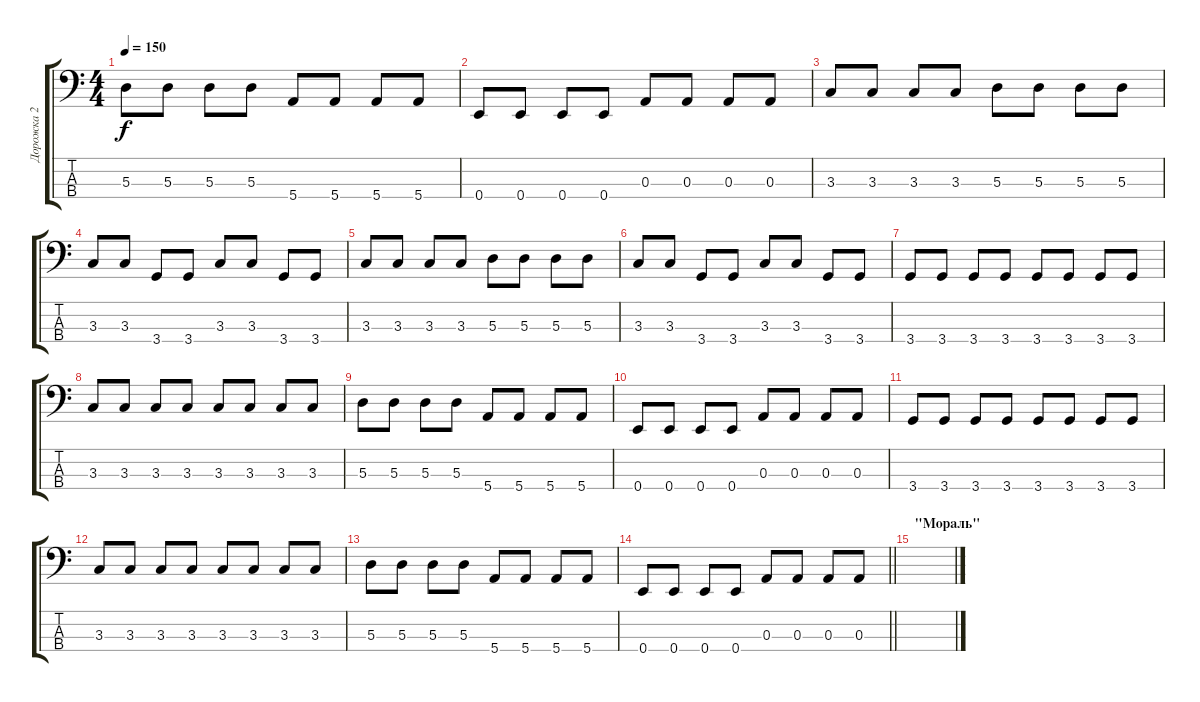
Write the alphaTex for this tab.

\track ("Дорожка 2" "Дорожка 2") {instrument electricbassfinger}
\staff {score tabs}
\tuning (G2 D2 A1 E1) {hide}
\ts (4 4)
\tempo 150
\clef f4
\ks c
5.3.8{dy f} 5.3.8 5.3.8 5.3.8 5.4.8 5.4.8 5.4.8 5.4.8 |
0.4.8 0.4.8 0.4.8 0.4.8 0.3.8 0.3.8 0.3.8 0.3.8 |
3.3.8 3.3.8 3.3.8 3.3.8 5.3.8 5.3.8 5.3.8 5.3.8 |
3.3.8 3.3.8 3.4.8 3.4.8 3.3.8 3.3.8 3.4.8 3.4.8 |
3.3.8 3.3.8 3.3.8 3.3.8 5.3.8 5.3.8 5.3.8 5.3.8 |
3.3.8 3.3.8 3.4.8 3.4.8 3.3.8 3.3.8 3.4.8 3.4.8 |
3.4.8 3.4.8 3.4.8 3.4.8 3.4.8 3.4.8 3.4.8 3.4.8 |
3.3.8 3.3.8 3.3.8 3.3.8 3.3.8 3.3.8 3.3.8 3.3.8 |
5.3.8 5.3.8 5.3.8 5.3.8 5.4.8 5.4.8 5.4.8 5.4.8 |
0.4.8 0.4.8 0.4.8 0.4.8 0.3.8 0.3.8 0.3.8 0.3.8 |
3.4.8 3.4.8 3.4.8 3.4.8 3.4.8 3.4.8 3.4.8 3.4.8 |
3.3.8 3.3.8 3.3.8 3.3.8 3.3.8 3.3.8 3.3.8 3.3.8 |
5.3.8 5.3.8 5.3.8 5.3.8 5.4.8 5.4.8 5.4.8 5.4.8 |
\barLineRight lightlight
0.4.8 0.4.8 0.4.8 0.4.8 0.3.8 0.3.8 0.3.8 0.3.8 |
\section ("" "\"Мораль\"")
